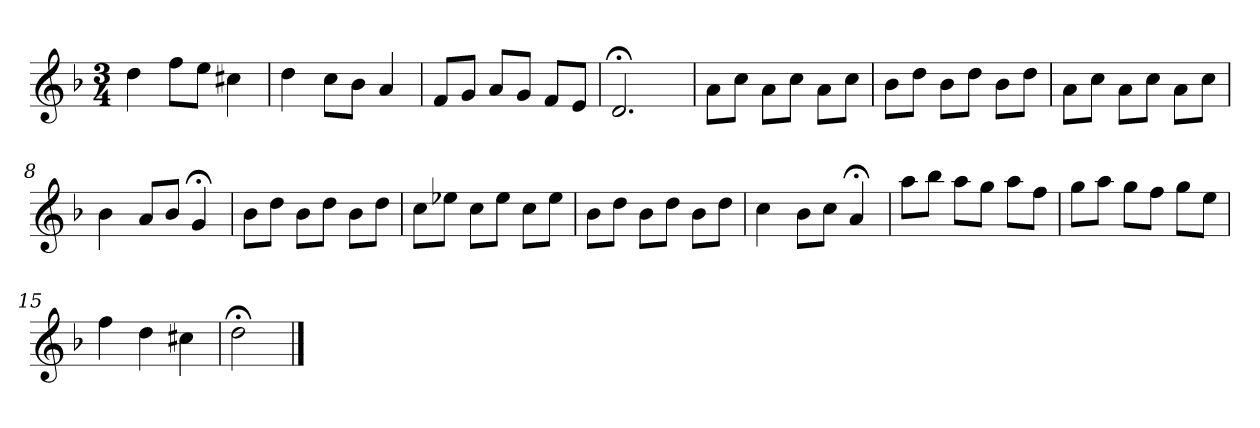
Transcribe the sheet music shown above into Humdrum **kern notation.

**kern
*part1
*staff1
*k[b-]
*d:
*M3/4
*MM120
=1
4dd
8ffL
8eeJ
4cc#X
=2
4dd
8ccL
8b-J
4a
=3
8fL
8gJ
8aL
8gJ
8fL
8eJ
=4
2.d;<
=5
8aL
8ccJ
8aL
8ccJ
8aL
8ccJ
=6
8b-L
8ddJ
8b-L
8ddJ
8b-L
8ddJ
=7
8aL
8ccJ
8aL
8ccJ
8aL
8ccJ
=8
4b-
8aL
8b-J
4g;<
=9
8b-L
8ddJ
8b-L
8ddJ
8b-L
8ddJ
=10
8ccL
8ee-XJ
8ccL
8ee-J
8ccL
8ee-J
=11
8b-L
8ddJ
8b-L
8ddJ
8b-L
8ddJ
=12
4cc
8b-L
8ccJ
4a;<
=13
8aaL
8bb-J
8aaL
8ggJ
8aaL
8ffJ
=14
8ggL
8aaJ
8ggL
8ffJ
8ggL
8eeJ
=15
4ff
4dd
4cc#X
=16
2dd;<
==
*-
